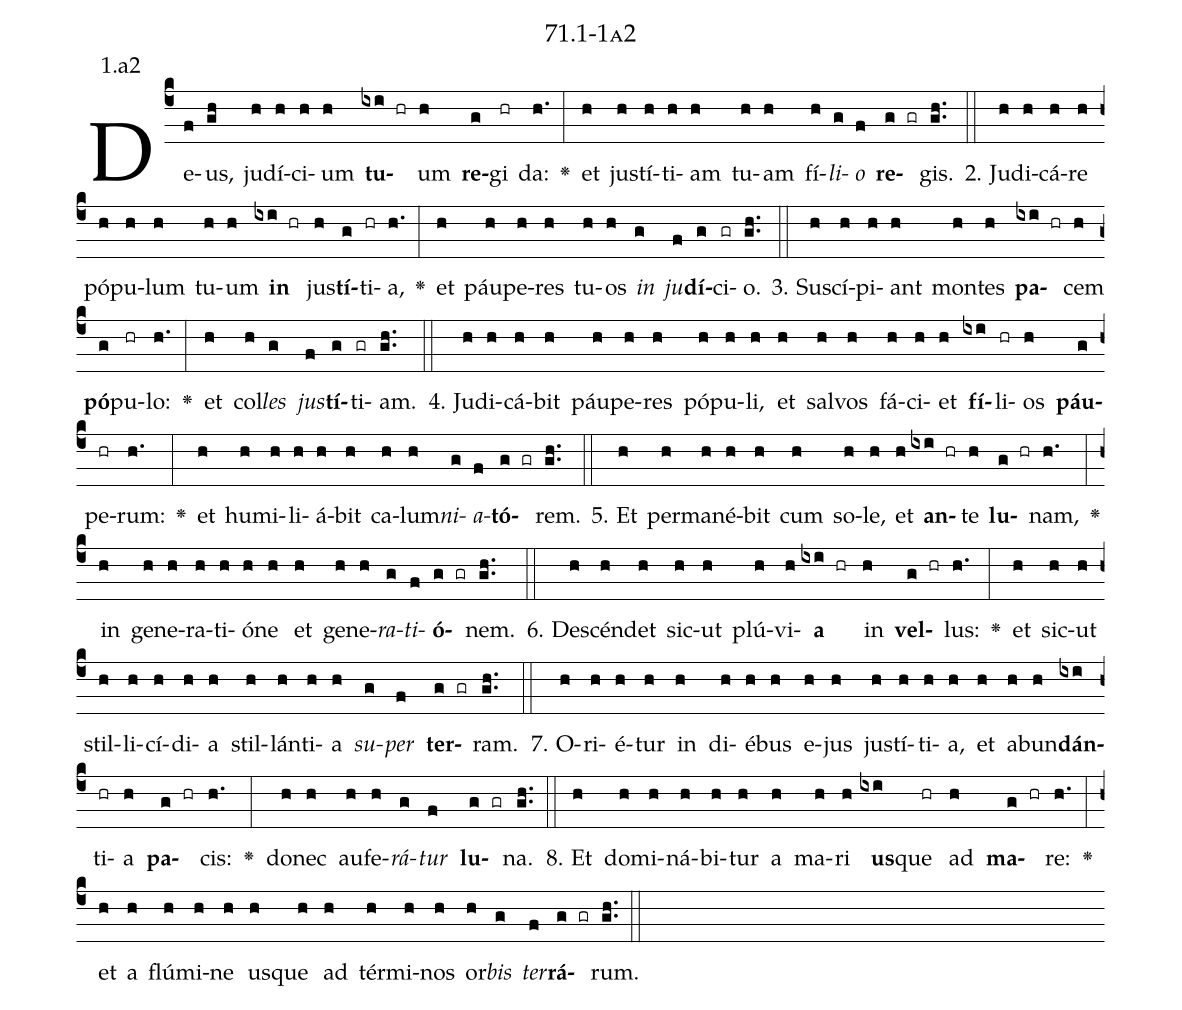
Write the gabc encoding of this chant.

name: 71.1-1a2;
annotation: 1.a2;
%%
(c4)De(f)us,(gh) ju(h)dí(h)ci(h)um(h) <b>tu</b>(ixi hr)um(h) <b>re</b>(g)gi(hr) da:(h.) <v>\greheightstar</v>(:) et(h) jus(h)tí(h)ti(h)am(h) tu(h)am(h) fí(h)<i>li</i>(g)<i>o</i>(f) <b>re</b>(g gr)gis.(gh..) (::)
2. Ju(h)di(h)cá(h)re(h) pó(h)pu(h)lum(h) tu(h)um(h) <b>in</b>(ixi hr) jus(h)<b>tí</b>(g)ti(hr)a,(h.) <v>\greheightstar</v>(:) et(h) páu(h)pe(h)res(h) tu(h)os(h) <i>in</i>(g) <i>ju</i>(f)<b>dí</b>(g)ci(gr)o.(gh..) (::)
3. Su(h)scí(h)pi(h)ant(h) mon(h)tes(h) <b>pa</b>(ixi hr)cem(h) <b>pó</b>(g)pu(hr)lo:(h.) <v>\greheightstar</v>(:) et(h) col(h)<i>les</i>(g) <i>jus</i>(f)<b>tí</b>(g)ti(gr)am.(gh..) (::)
4. Ju(h)di(h)cá(h)bit(h) páu(h)pe(h)res(h) pó(h)pu(h)li,(h) et(h) sal(h)vos(h) fá(h)ci(h)et(h) <b>fí</b>(ixi)li(hr)os(h) <b>páu</b>(g)pe(hr)rum:(h.) <v>\greheightstar</v>(:) et(h) hu(h)mi(h)li(h)á(h)bit(h) ca(h)lum(h)<i>ni</i>(g)<i>a</i>(f)<b>tó</b>(g gr)rem.(gh..) (::)
5. Et(h) per(h)ma(h)né(h)bit(h) cum(h) so(h)le,(h) et(h) <b>an</b>(ixi hr)te(h) <b>lu</b>(g hr)nam,(h.) <v>\greheightstar</v>(:) in(h) ge(h)ne(h)ra(h)ti(h)ó(h)ne(h) et(h) ge(h)ne(h)<i>ra</i>(g)<i>ti</i>(f)<b>ó</b>(g gr)nem.(gh..) (::)
6. De(h)scén(h)det(h) sic(h)ut(h) plú(h)vi(h)<b>a</b>(ixi hr) in(h) <b>vel</b>(g hr)lus:(h.) <v>\greheightstar</v>(:) et(h) sic(h)ut(h) stil(h)li(h)cí(h)di(h)a(h) stil(h)lán(h)ti(h)a(h) <i>su</i>(g)<i>per</i>(f) <b>ter</b>(g gr)ram.(gh..) (::)
7. O(h)ri(h)é(h)tur(h) in(h) di(h)é(h)bus(h) e(h)jus(h) jus(h)tí(h)ti(h)a,(h) et(h) ab(h)un(h)<b>dán</b>(ixi)ti(hr)a(h) <b>pa</b>(g hr)cis:(h.) <v>\greheightstar</v>(:) do(h)nec(h) au(h)fe(h)<i>rá</i>(g)<i>tur</i>(f) <b>lu</b>(g gr)na.(gh..) (::)
8. Et(h) do(h)mi(h)ná(h)bi(h)tur(h) a(h) ma(h)ri(h) <b>us</b>(ixi)que(hr) ad(h) <b>ma</b>(g hr)re:(h.) <v>\greheightstar</v>(:) et(h) a(h) flú(h)mi(h)ne(h) us(h)que(h) ad(h) tér(h)mi(h)nos(h) or(h)<i>bis</i>(g) <i>ter</i>(f)<b>rá</b>(g gr)rum.(gh..) (::)
